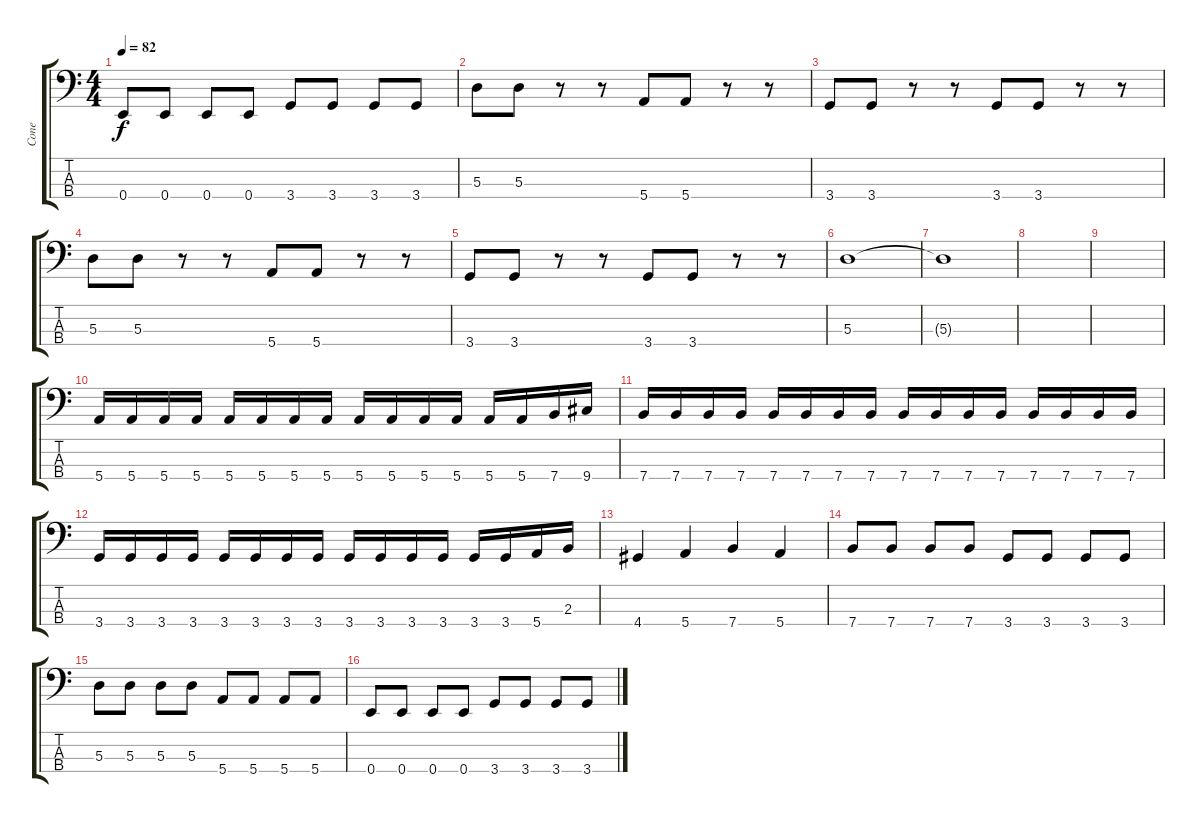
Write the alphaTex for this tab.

\track ("Cone" "Cone") {instrument electricbassfinger}
\staff {score tabs}
\tuning (G2 D2 A1 E1) {hide}
\ts (4 4)
\tempo 82
\clef f4
\ks c
0.4.8{dy f} 0.4.8 0.4.8 0.4.8 3.4.8 3.4.8 3.4.8 3.4.8 |
5.3.8 5.3.8 r.8 r.8 5.4.8 5.4.8 r.8 r.8 |
3.4.8 3.4.8 r.8 r.8 3.4.8 3.4.8 r.8 r.8 |
5.3.8 5.3.8 r.8 r.8 5.4.8 5.4.8 r.8 r.8 |
3.4.8 3.4.8 r.8 r.8 3.4.8 3.4.8 r.8 r.8 |
5.3.1 |
5.3{t}.1 |
|
|
5.4.16 5.4.16 5.4.16 5.4.16 5.4.16 5.4.16 5.4.16 5.4.16 5.4.16 5.4.16 5.4.16 5.4.16 5.4.16 5.4.16 7.4.16 9.4.16 |
7.4.16 7.4.16 7.4.16 7.4.16 7.4.16 7.4.16 7.4.16 7.4.16 7.4.16 7.4.16 7.4.16 7.4.16 7.4.16 7.4.16 7.4.16 7.4.16 |
3.4.16 3.4.16 3.4.16 3.4.16 3.4.16 3.4.16 3.4.16 3.4.16 3.4.16 3.4.16 3.4.16 3.4.16 3.4.16 3.4.16 5.4.16 2.3.16 |
4.4.4 5.4.4 7.4.4 5.4.4 |
7.4.8 7.4.8 7.4.8 7.4.8 3.4.8 3.4.8 3.4.8 3.4.8 |
5.3.8 5.3.8 5.3.8 5.3.8 5.4.8 5.4.8 5.4.8 5.4.8 |
0.4.8 0.4.8 0.4.8 0.4.8 3.4.8 3.4.8 3.4.8 3.4.8
